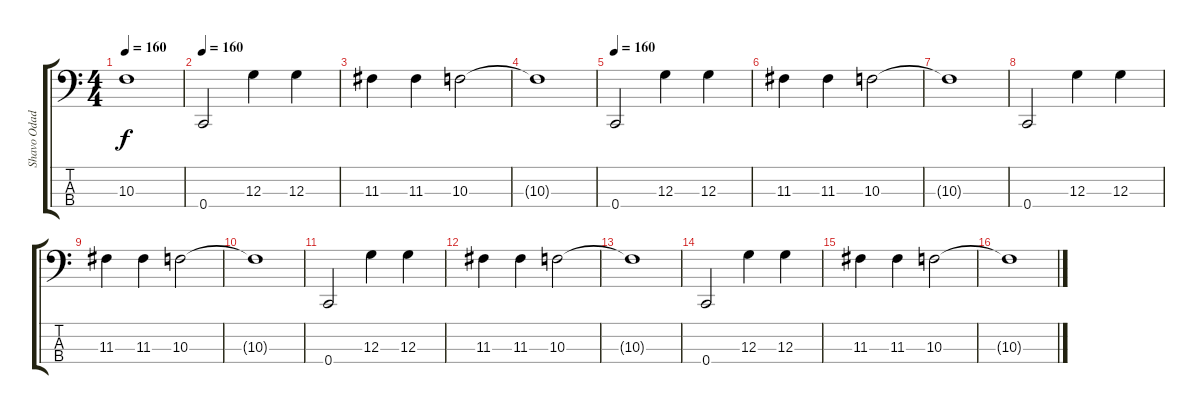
\track ("Shavo Odadjian(Bass)" "Shavo Odad") {instrument electricbasspick}
\staff {score tabs}
\tuning (F2 C2 G1 C1) {hide}
\ts (4 4)
\tempo 160
\clef f4
\ks c
10.3{t}.1{dy f} |
\tempo 160
0.4.2 12.3.4 12.3.4 |
11.3.4 11.3.4 10.3.2 |
10.3{t}.1 |
\tempo 160
0.4.2 12.3.4 12.3.4 |
11.3.4 11.3.4 10.3.2 |
10.3{t}.1 |
0.4.2 12.3.4 12.3.4 |
11.3.4 11.3.4 10.3.2 |
10.3{t}.1 |
0.4.2{volume 10} 12.3.4 12.3.4 |
11.3.4 11.3.4 10.3.2 |
10.3{t}.1 |
0.4.2{volume 8} 12.3.4 12.3.4 |
11.3.4 11.3.4 10.3.2 |
10.3{t}.1
